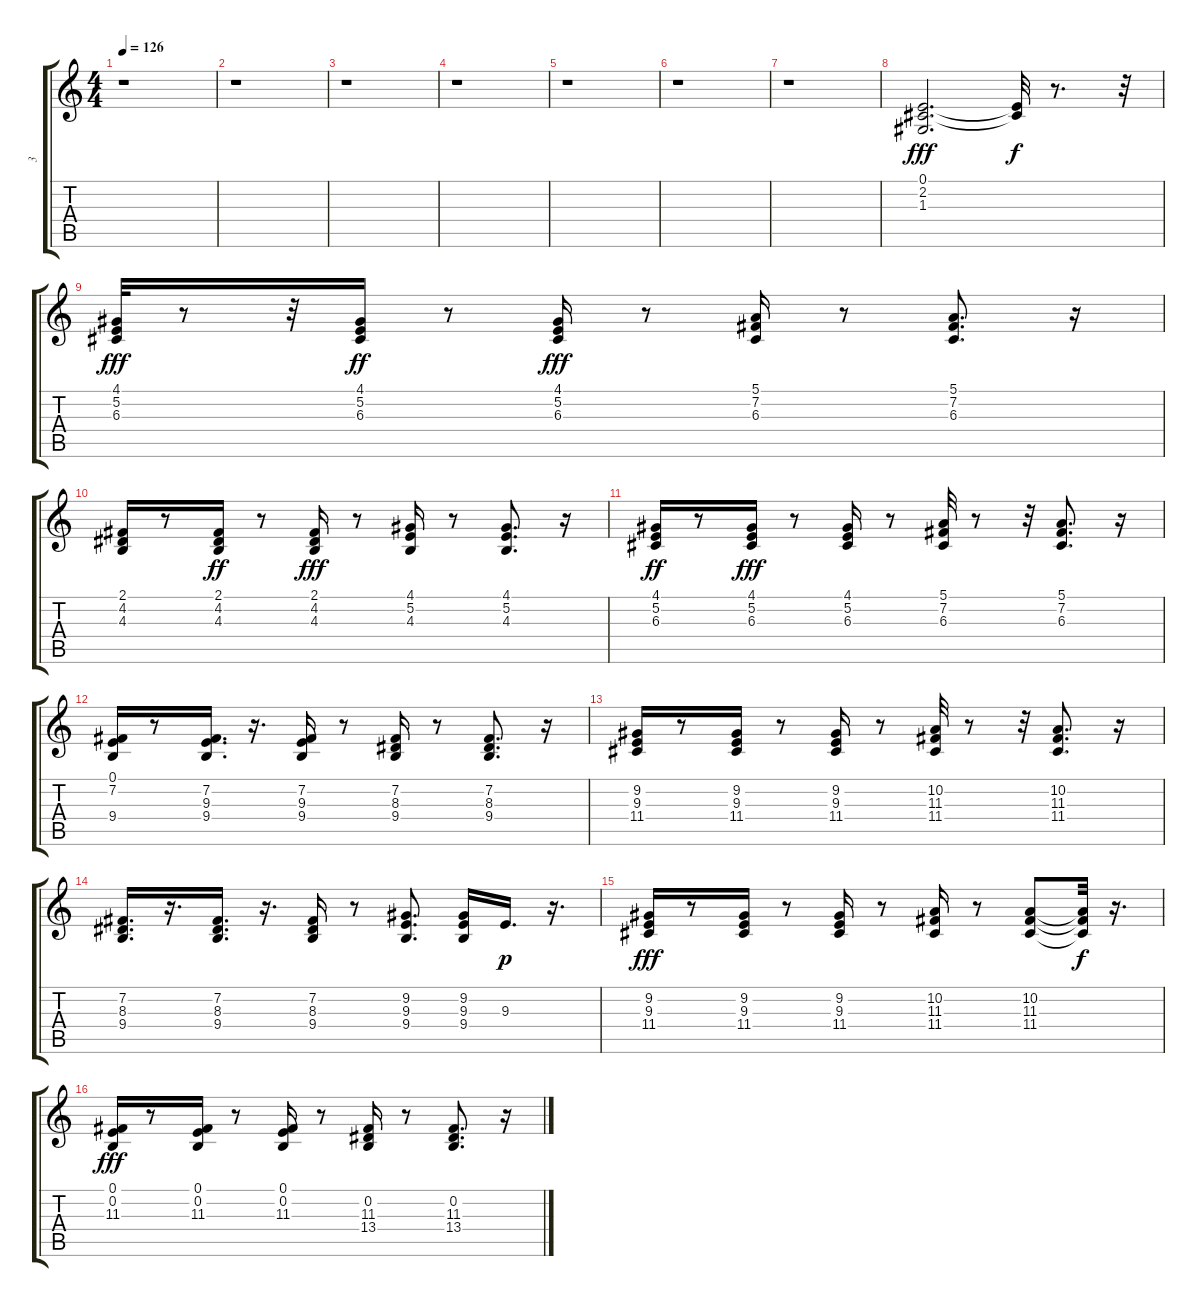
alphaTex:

\track ("3" "3") {instrument electricgrandpiano}
\staff {score tabs}
\tuning (E4 B3 G3 D3 A2 E2) {hide}
\ts (4 4)
\tempo 126
\clef g2
\ks c
r.1{dy f} |
r.1 |
r.1 |
r.1 |
r.1 |
r.1 |
r.1 |
(0.1 2.2 1.3).2{d dy fff} (0.1{t} 2.2{t}).32{dy f} r.8{d} r.32 |
(4.1 5.2 6.3).32{dy fff} r.8 r.32 (4.1 5.2 6.3).16{dy ff} r.8 (4.1 5.2 6.3).16{dy fff} r.8 (5.1 7.2 6.3).16 r.8 (5.1 7.2 6.3).8{d} r.16 |
(2.1 4.2 4.3).16 r.8 (2.1 4.2 4.3).16{dy ff} r.8 (2.1 4.2 4.3).16{dy fff} r.8 (4.1 5.2 4.3).16 r.8 (4.1 5.2 4.3).8{d} r.16 |
(4.1 5.2 6.3).16{dy ff} r.8 (4.1 5.2 6.3).16{dy fff} r.8 (4.1 5.2 6.3).16 r.8 (5.1 7.2 6.3).32 r.8 r.32 (5.1 7.2 6.3).8{d} r.16 |
(0.1 7.2 9.4).16 r.8 (7.2 9.3 9.4).16{d} r.16{d} (7.2 9.3 9.4).16 r.8 (7.2 8.3 9.4).16 r.8 (7.2 8.3 9.4).8{d} r.16 |
(9.2 9.3 11.4).16 r.8 (9.2 9.3 11.4).16 r.8 (9.2 9.3 11.4).16 r.8 (10.2 11.3 11.4).32 r.8 r.32 (10.2 11.3 11.4).8{d} r.16 |
(7.2 8.3 9.4).16{d} r.16{d} (7.2 8.3 9.4).16{d} r.16{d} (7.2 8.3 9.4).16 r.8 (9.2 9.3 9.4).8{d} (9.2 9.3 9.4).16 9.3.16{d dy p} r.16{d} |
(9.2 9.3 11.4).16{dy fff} r.8 (9.2 9.3 11.4).16 r.8 (9.2 9.3 11.4).16 r.8 (10.2 11.3 11.4).16 r.8 (10.2 11.3 11.4).8 (10.2{t} 11.3{t} 11.4{t}).32{dy f} r.16{d} |
(0.1 0.2 11.3).16{dy fff} r.8 (0.1 0.2 11.3).16 r.8 (0.1 0.2 11.3).16 r.8 (0.2 11.3 13.4).16 r.8 (0.2 11.3 13.4).8{d} r.16
